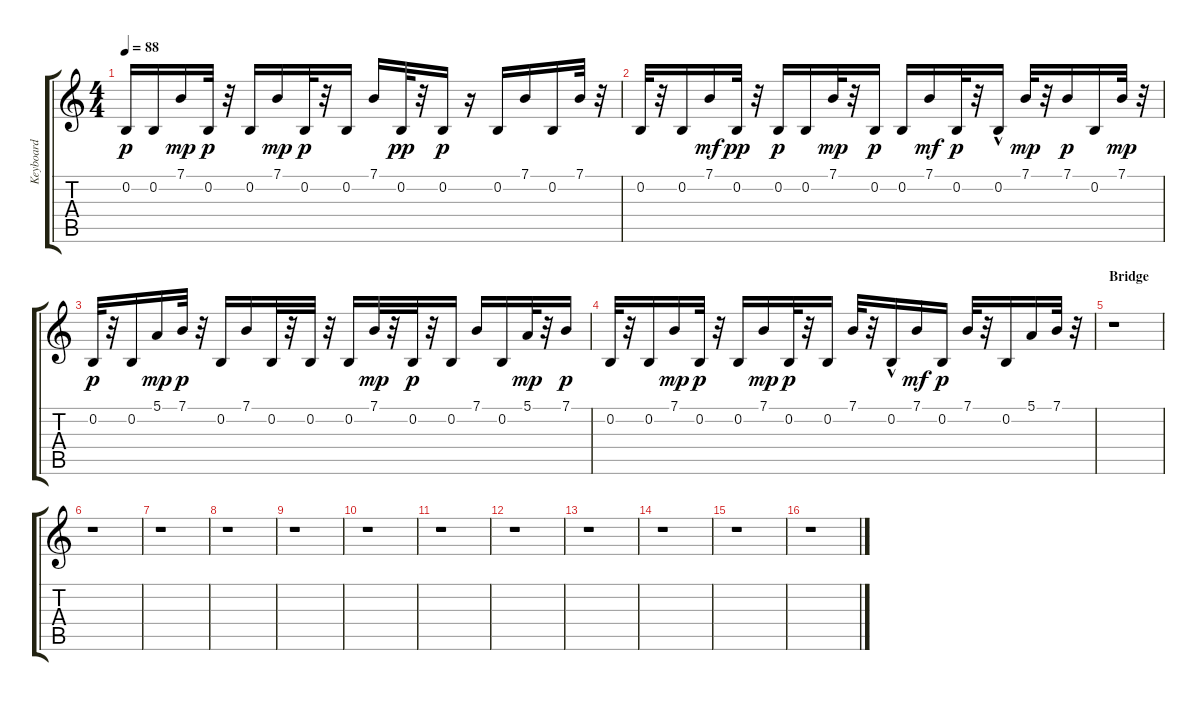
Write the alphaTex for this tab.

\track ("Keyboard" "Keyboard") {instrument lead1square}
\staff {score tabs}
\tuning (E4 B3 G3 D3 A2 E2) {hide}
\ts (4 4)
\tempo 88
\clef g2
\ks c
0.2.16{dy p} 0.2.16 7.1.16{dy mp} 0.2.32{dy p} r.32 0.2.16 7.1.16{dy mp} 0.2.32{dy p} r.32 0.2.16 7.1.16 0.2.32{dy pp} r.32 0.2.16{dy p} r.16 0.2.16 7.1.16 0.2.16 7.1.32 r.32 |
0.2.32 r.32 0.2.16 7.1.16{dy mf} 0.2.32{dy pp} r.32 0.2.16{dy p} 0.2.16 7.1.32{dy mp} r.32 0.2.16{dy p} 0.2.16 7.1.16{dy mf} 0.2.32{dy p} r.32 0.2{hac}.16 7.1.32{dy mp} r.32 7.1.16{dy p} 0.2.16 7.1.32{dy mp} r.32 |
0.2.32{dy p} r.32 0.2.16 5.1.16{dy mp} 7.1.32{dy p} r.32 0.2.16 7.1.16 0.2.32 r.32 0.2.32 r.32 0.2.16 7.1.32{dy mp} r.32 0.2.32{dy p} r.32 0.2.16 7.1.16 0.2.16 5.1.32{dy mp} r.32 7.1.16{dy p} |
0.2.32 r.32 0.2.16 7.1.16{dy mp} 0.2.32{dy p} r.32 0.2.16 7.1.16{dy mp} 0.2.32{dy p} r.32 0.2.16 7.1.32 r.32 0.2{hac}.16 7.1.16{dy mf} 0.2.16{dy p} 7.1.32 r.32 0.2.16 5.1.16 7.1.32 r.32 |
\section ("" "Bridge")
r.1 |
r.1 |
r.1 |
r.1 |
r.1 |
r.1 |
r.1 |
r.1 |
r.1 |
r.1 |
r.1 |
r.1
